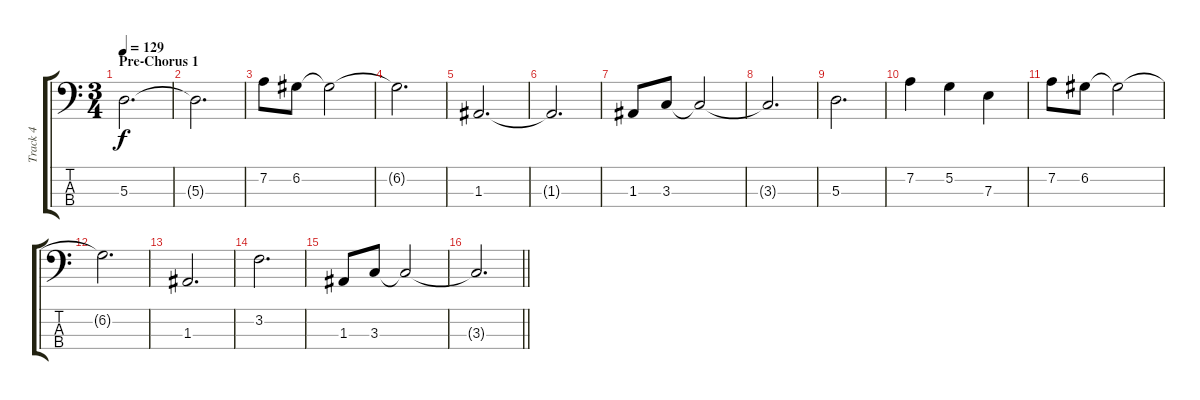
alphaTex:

\track ("Track 4" "Track 4") {instrument electricbassfinger}
\staff {score tabs}
\tuning (G2 D2 A1 E1) {hide}
\ts (3 4)
\section ("" "Pre-Chorus 1")
\tempo 129
\clef f4
\ks c
5.3.2{d dy f} |
5.3{t}.2{d} |
7.2.8 6.2.8 6.2{t}.2 |
6.2{t}.2{d} |
1.3.2{d} |
1.3{t}.2{d} |
1.3.8 3.3.8 3.3{t}.2 |
3.3{t}.2{d} |
5.3.2{d} |
7.2.4 5.2.4 7.3.4 |
7.2.8 6.2.8 6.2{t}.2 |
6.2{t}.2{d} |
1.3.2{d} |
3.2.2{d} |
1.3.8 3.3.8 3.3{t}.2 |
\barLineRight lightlight
3.3{t}.2{d}
